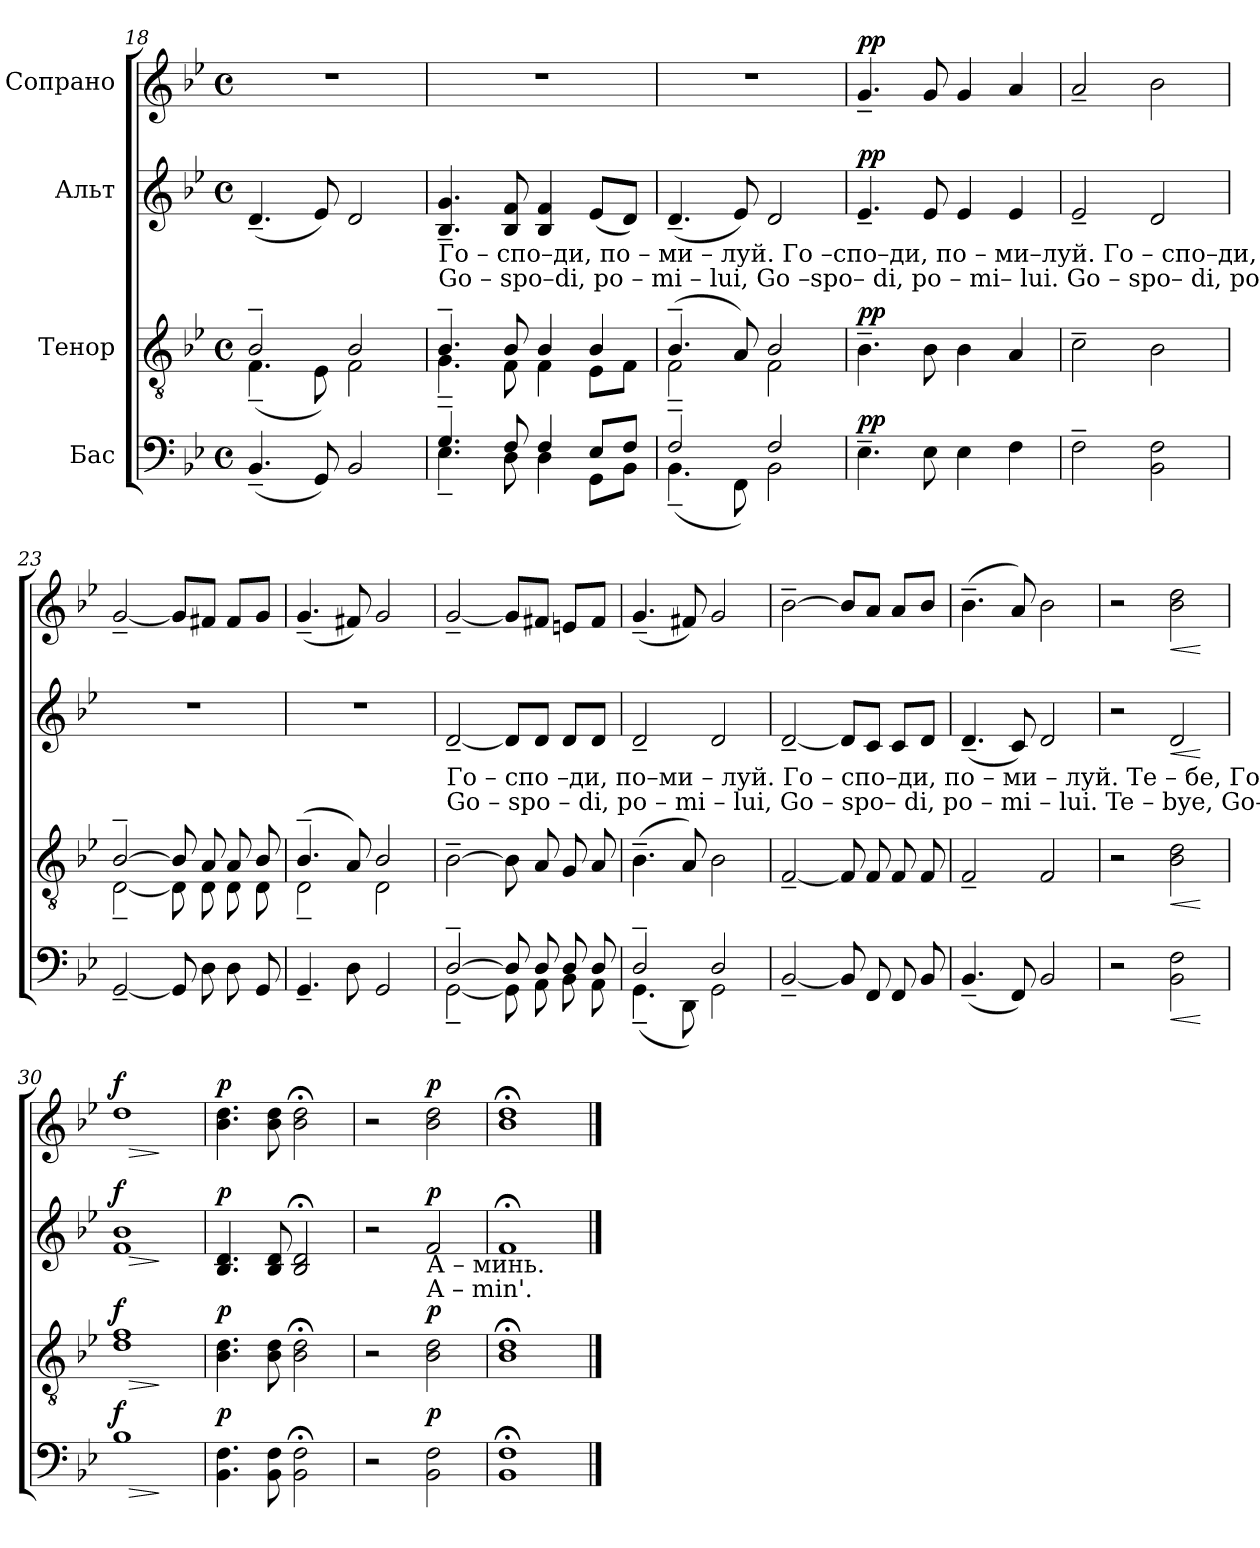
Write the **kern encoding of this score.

**kern	**dynam	**kern	**dynam	**kern	**dynam	**kern	**dynam
*part4	*part4	*part3	*part3	*part2	*part2	*part1	*part1
*staff4	*staff4	*staff3	*staff3	*staff2	*staff2	*staff1	*staff1
*I"Бас	*	*I"Тенор	*	*I"Альт	*	*I"Сопрано	*
*clefF4	*	*clefGv2	*	*clefG2	*	*clefG2	*
*k[b-e-]	*	*k[b-e-]	*	*k[b-e-]	*	*k[b-e-]	*
*M4/4	*	*M4/4	*	*M4/4	*	*M4/4	*
*met(c)	*	*met(c)	*	*met(c)	*	*met(c)	*
=18	=18	=18	=18	=18	=18	=18	=18
*	*	*^	*	*	*	*	*
(4.BB-~/	.	2B-~/	(>4.F~\	.	(4.d~/	.	1r	.
8GG/)	.	.	8E-\)	.	8e-/)	.	.	.
2BB-/	.	2B-/	2F\	.	2d/	.	.	.
!!LO:PB:g=z
=19	=19	=19	=19	=19	=19	=19	=19	=19
*^	*	*	*	*	*	*	*	*
!	!	!	!	!	!	!LO:TX:b:t=Го  – спо–ди,   по    –     ми  –    луй.      Го –спо–ди, по – ми–луй.   Го        –         спо–ди, по  – ми    –    луй.	!	!	!
!	!	!	!	!	!	!LO:TX:b:t=Go  – spo–di,    po     –     mi   –     lui,        Go –spo– di,  po –  mi–  lui.    Go        –         spo– di,  po  –  mi    –     lui.	!	!	!
4.G~/	4.E-~\	.	4.B-~/	4.G~\	.	4.B-/~ 4.g/~	.	1r	.
8F/	8D\	.	8B-/	8F\	.	8B-/ 8f/	.	.	.
4F/	4D\	.	4B-/	4F\	.	4B-/ 4f/	.	.	.
8E-/L	8GG\L	.	4B-/	8E-\L	.	(8e-/L	.	.	.
8F/J	8BB-\J	.	.	8F\J	.	8d/J)	.	.	.
=20	=20	=20	=20	=20	=20	=20	=20	=20	=20
2F~/	(>4.BB-~\	.	(4.B-~/	2F~\	.	(4.d~/	.	1r	.
.	8FF\)	.	8A/)	.	.	8e-/)	.	.	.
2F/	2BB-\	.	2B-/	2F\	.	2d/	.	.	.
=21	=21	=21	=21	=21	=21	=21	=21	=21	=21
!	!	!LO:DY:a	!	!	!LO:DY:a	!	!LO:DY:a	!	!LO:DY:a
*v	*v	*	*	*	*	*	*	*	*
*	*	*v	*v	*	*	*	*	*
4.E-~\	pp	4.B-~\	pp	4.e-~/	pp	4.g~/	pp
8E-\	.	8B-\	.	8e-/	.	8g/	.
4E-\	.	4B-\	.	4e-/	.	4g/	.
4F\	.	4A/	.	4e-/	.	4a/	.
=22	=22	=22	=22	=22	=22	=22	=22
2F~\	.	2c~\	.	2e-~/	.	2a~/	.
2BB-\ 2F\	.	2B-\	.	2d/	.	2b-\	.
=23	=23	=23	=23	=23	=23	=23	=23
*	*	*^	*	*	*	*	*
[2GG~/	.	[2B-~/	[2D~\	.	1r	.	[2g~/	.
8GG/]	.	8B-/]	8D\]	.	.	.	8g/L]	.
8D\	.	8A/	8D\	.	.	.	8f#X/J	.
8D\	.	8A/	8D\	.	.	.	8f#/L	.
8GG/	.	8B-/	8D\	.	.	.	8g/J	.
=24	=24	=24	=24	=24	=24	=24	=24	=24
4.GG~/	.	(4.B-~/	2D~\	.	1r	.	(4.g~/	.
8D\	.	8A/)	.	.	.	.	8f#X/)	.
2GG/	.	2B-/	2D\	.	.	.	2g/	.
!!LO:LB:g=z
=25	=25	=25	=25	=25	=25	=25	=25	=25
*^	*	*	*	*	*	*	*	*
!	!	!	!	!	!	!LO:TX:b:t=Го       –        спо –ди,  по–ми     –    луй.      Го     –     спо–ди, по – ми   –  луй.             Те   –  бе,        Го–спо –ди.	!	!	!
!	!	!	!	!	!	!LO:TX:b:t=Go      –         spo – di,  po – mi     –     lui,        Go     –     spo– di,  po –  mi   –    lui.              Te   –  bye,     Go–spo – di.	!	!	!
*	*	*	*v	*v	*	*	*	*	*
[2D~/	[2GG~\	.	[2B-~\	.	[2d~/	.	[2g~/	.
8D/]	8GG\]	.	8B-\]	.	8d/L]	.	8g/L]	.
8D/	8AA\	.	8A/	.	8d/J	.	8f#X/J	.
8D/	8BB-\	.	8G/	.	8d/L	.	8en/L	.
8D/	8AA\	.	8A/	.	8d/J	.	8f#/J	.
=26	=26	=26	=26	=26	=26	=26	=26	=26
2D~/	(>4.GG~\	.	(4.B-~\	.	2d~/	.	(4.g~/	.
.	8DD\)	.	8A/)	.	.	.	8f#X/)	.
2D/	2GG\	.	2B-\	.	2d/	.	2g/	.
*v	*v	*	*	*	*	*	*	*
=27	=27	=27	=27	=27	=27	=27	=27
[2BB-~/	.	[2F~/	.	[2d~/	.	[2b-~\	.
8BB-/]	.	8F/]	.	8d/L]	.	8b-/L]	.
8FF/	.	8F/	.	8c/J	.	8a/J	.
8FF/	.	8F/	.	8c/L	.	8a/L	.
8BB-/	.	8F/	.	8d/J	.	8b-/J	.
=28	=28	=28	=28	=28	=28	=28	=28
(4.BB-~/	.	2F~/	.	(4.d~/	.	(4.b-~\	.
8FF/)	.	.	.	8c/)	.	8a/)	.
2BB-/	.	2F/	.	2d/	.	2b-\	.
=29	=29	=29	=29	=29	=29	=29	=29
2r	.	2r	.	2r	.	2r	.
!	!LO:HP:b	!	!LO:HP:b	!	!LO:HP:b	!	!LO:HP:b
2BB-\ 2F\	<	2B-\ 2d\	<	2d/	<	2b-\ 2dd\	<
.	[	.	[	.	[	.	[
=30	=30	=30	=30	=30	=30	=30	=30
!	!LO:HP:b	!	!LO:HP:b	!	!LO:HP:b	!	!LO:HP:b
!	!LO:DY:n=1:a	!	!LO:DY:n=1:a	!	!LO:DY:n=1:a	!	!LO:DY:n=1:a
1B-	> f	1d 1f	> f	1f 1b-	> f	1dd	> f
.	]	.	]	.	]	.	]
=31	=31	=31	=31	=31	=31	=31	=31
!	!LO:DY:a	!	!LO:DY:a	!	!LO:DY:a	!	!LO:DY:a
4.BB-\ 4.F\	p	4.B-\ 4.d\	p	4.B-/ 4.d/	p	4.b-\ 4.dd\	p
8BB-\ 8F\	.	8B-\ 8d\	.	8B-/ 8d/	.	8b-\ 8dd\	.
2BB-\;< 2F\;<	.	2B-\;< 2d\;<	.	2B-/;< 2d/;<	.	2b-\;< 2dd\;<	.
!!LO:LB:g=z
=32	=32	=32	=32	=32	=32	=32	=32
2r	.	2r	.	2r	.	2r	.
!	!	!	!	!LO:TX:b:t=А   –  минь.	!	!	!
!	!	!	!	!LO:TX:b:t=A   –   min'.	!	!	!
!	!LO:DY:a	!	!LO:DY:a	!	!LO:DY:a	!	!LO:DY:a
2BB-\ 2F\	p	2B-\ 2d\	p	2f/	p	2b-\ 2dd\	p
=33	=33	=33	=33	=33	=33	=33	=33
1BB-;< 1F;<	.	1B-;< 1d;<	.	1f;<	.	1b-;< 1dd;<	.
==	==	==	==	==	==	==	==
*-	*-	*-	*-	*-	*-	*-	*-
